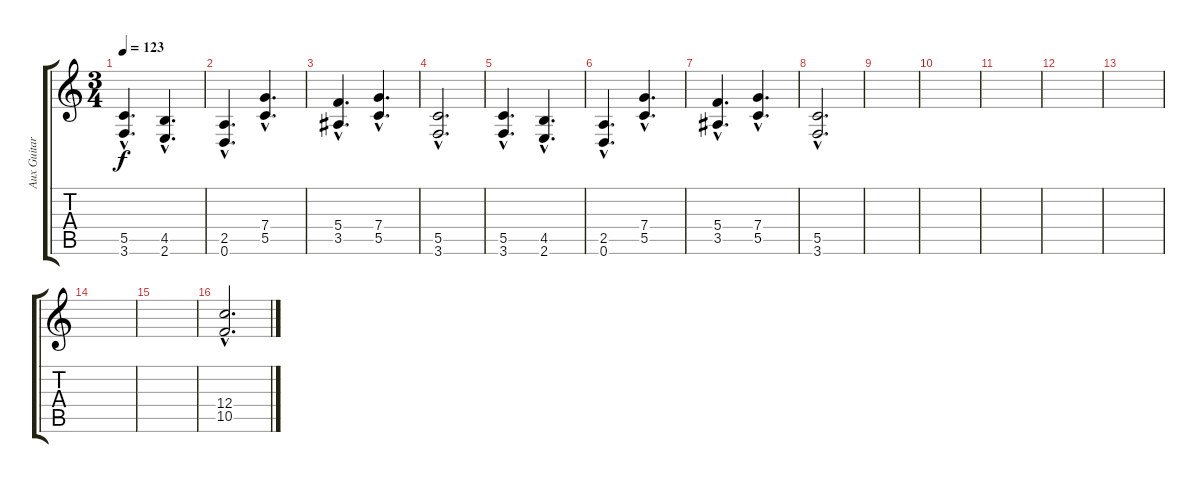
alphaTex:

\track ("Aux Guitar" "Aux Guitar") {instrument distortionguitar}
\staff {score tabs}
\tuning (D4 A3 F3 C3 G2 D2) {hide}
\ts (3 4)
\tempo 123
\clef g2
\ks c
(5.5{hac} 3.6{hac}).4{d dy f} (4.5{hac} 2.6{hac}).4{d} |
(2.5{hac} 0.6{hac}).4{d} (7.4{hac} 5.5{hac}).4{d} |
(5.4{hac} 3.5{hac}).4{d} (7.4{hac} 5.5{hac}).4{d} |
(5.5{hac} 3.6{hac}).2{d} |
(5.5{hac} 3.6{hac}).4{d} (4.5{hac} 2.6{hac}).4{d} |
(2.5{hac} 0.6{hac}).4{d} (7.4{hac} 5.5{hac}).4{d} |
(5.4{hac} 3.5{hac}).4{d} (7.4{hac} 5.5{hac}).4{d} |
(5.5{hac} 3.6{hac}).2{d} |
|
|
|
|
|
|
|
(12.4{hac} 10.5{hac}).2{d}
